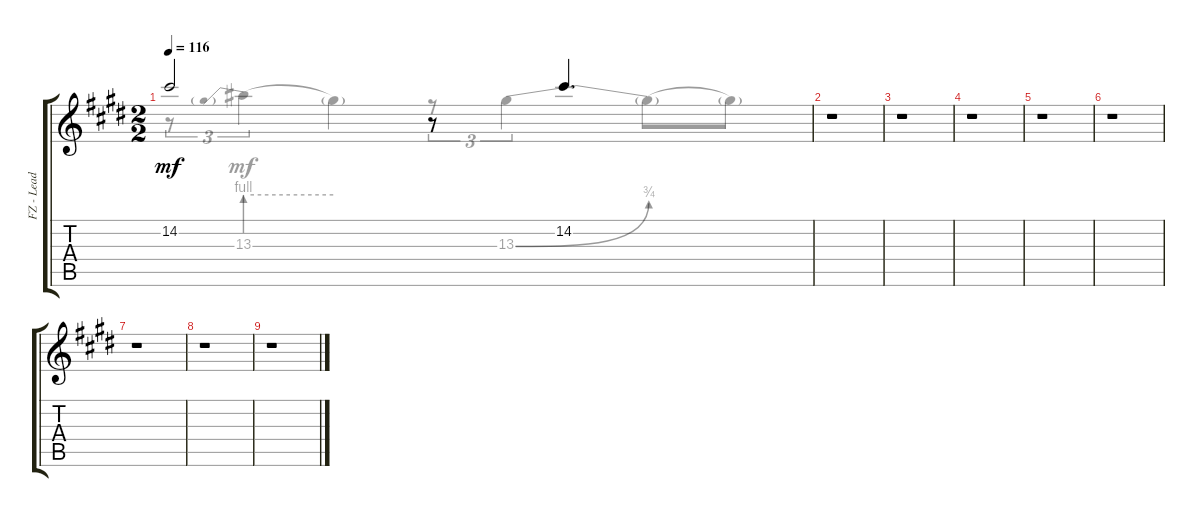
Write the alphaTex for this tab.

\track ("FZ - Lead Guitar, fretted" "FZ - Lead ") {instrument electricguitarclean}
\staff {score tabs}
\tuning (E4 B3 G3 D3 A2 E2) {hide}
\voice
\ts (2 2)
\tempo 116
\clef g2
\ks c#minor
14.2.2{dy mf} r.8 14.2.4{d} |
r.1 |
r.1 |
r.1 |
r.1 |
r.1 |
r.1 |
r.1 |
r.1
\voice
\clef g2
\ottava regular
\simile none
\ks c#minor
r.8{tu (3 2) dy mf} 13.3{be (prebend 0 4 60 4)}.4{tu (3 2)} 13.3{be (hold 40 0 60 0) t}.4 r.8{tu (3 2)} 13.3{be (bend 0 0 60 3)}.4{tu (3 2)} 13.3{be (hold 40 0 60 0) t}.8 13.3{t}.8 |
|
|
|
|
|
|
|
